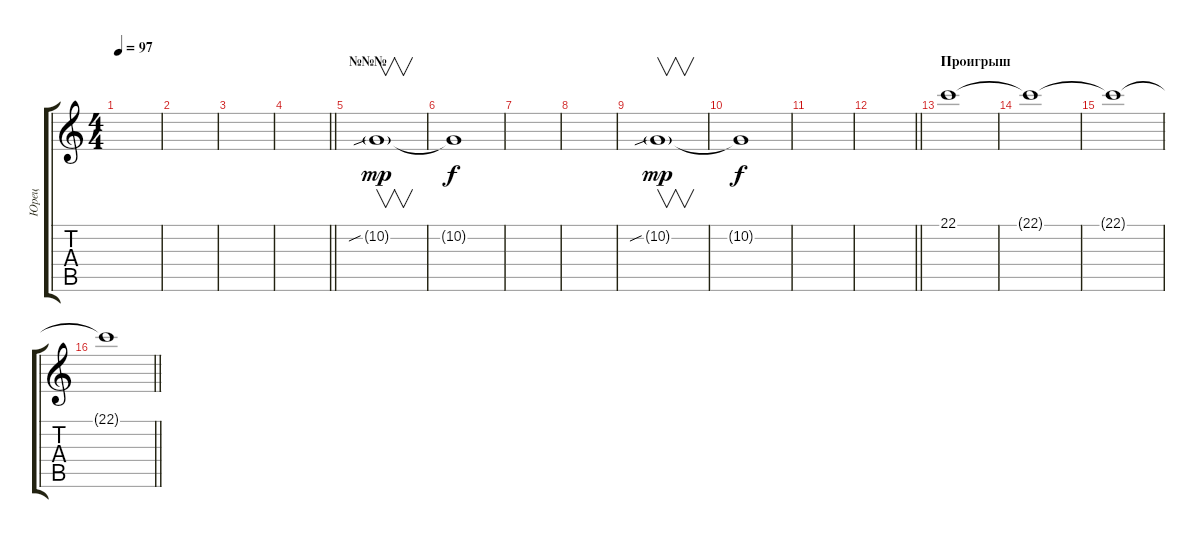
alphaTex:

\track ("Юрец" "Юрец") {instrument stringensemble1}
\staff {score tabs}
\tuning (D4 A3 F3 C3 G2 C2) {hide}
\ts (4 4)
\tempo 97
\clef g2
\ks c
|
|
|
\barLineRight lightlight
|
\section ("" "№№№")
10.2{sib g}.1{v dy mp} |
10.2{t}.1{dy f} |
|
|
10.2{sib g}.1{v dy mp} |
10.2{t}.1{dy f} |
|
\barLineRight lightlight
|
\section ("" "Проигрыш")
22.1.1 |
22.1{t}.1 |
22.1{t}.1 |
\barLineRight lightlight
22.1{t}.1
